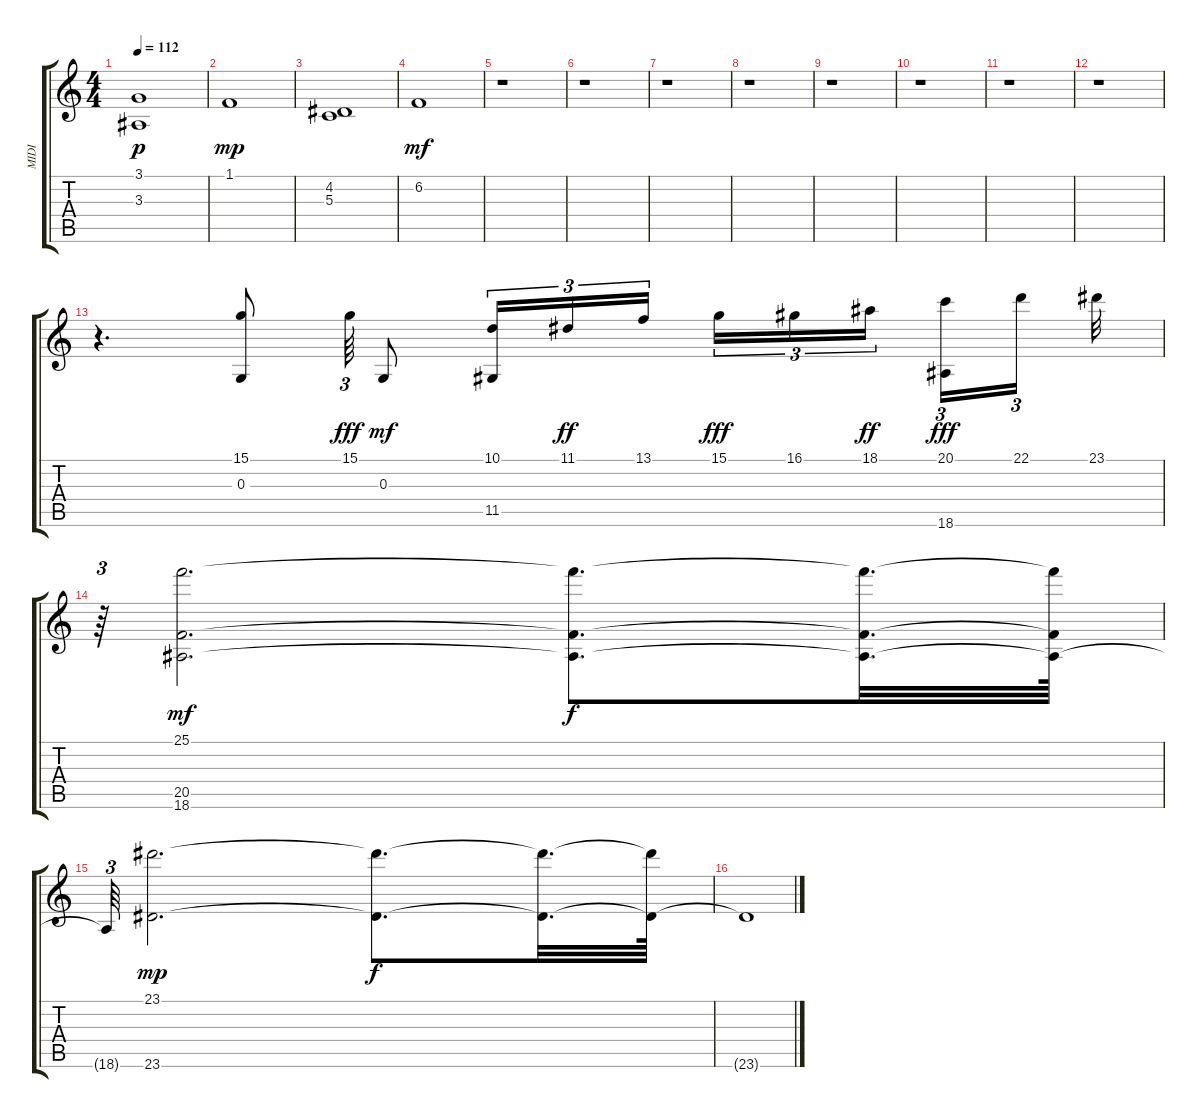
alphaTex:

\track ("MIDI" "MIDI") {instrument stringensemble2}
\staff {score tabs}
\tuning (E4 B3 G3 D3 A2 E2) {hide}
\ts (4 4)
\tempo 112
\clef g2
\ks c
(3.1 3.3).1{dy p} |
1.1.1{dy mp} |
(4.2 5.3).1 |
6.2.1{dy mf} |
r.1 |
r.1 |
r.1 |
r.1 |
r.1 |
r.1 |
r.1 |
r.1 |
r.4{d} (15.1 0.3).8{volume 13} 15.1.64{tu (3 2) dy fff} 0.3.8{dy mf} (10.1 11.5).16{tu (3 2)} 11.1.16{tu (3 2) dy ff} 13.1.16{tu (3 2)} 15.1.16{tu (3 2) dy fff} 16.1.16{tu (3 2)} 18.1.16{tu (3 2) dy ff} (20.1 18.6).16{tu (3 2) dy fff} 22.1.16{tu (3 2)} 23.1.32 |
r.64{tu (3 2)} (25.1 20.5 18.6).2{d dy mf} (25.1{t} 20.5{t} 18.6{t}).8{d dy f} (25.1{t} 20.5{t} 18.6{t}).32{d} (25.1{t} 20.5{t} 18.6{t}).64 |
18.6{t}.64{tu (3 2)} (23.1 23.6).2{d dy mp} (23.1{t} 23.6{t}).8{d dy f} (23.1{t} 23.6{t}).32{d} (23.1{t} 23.6{t}).64 |
23.6{t}.1
